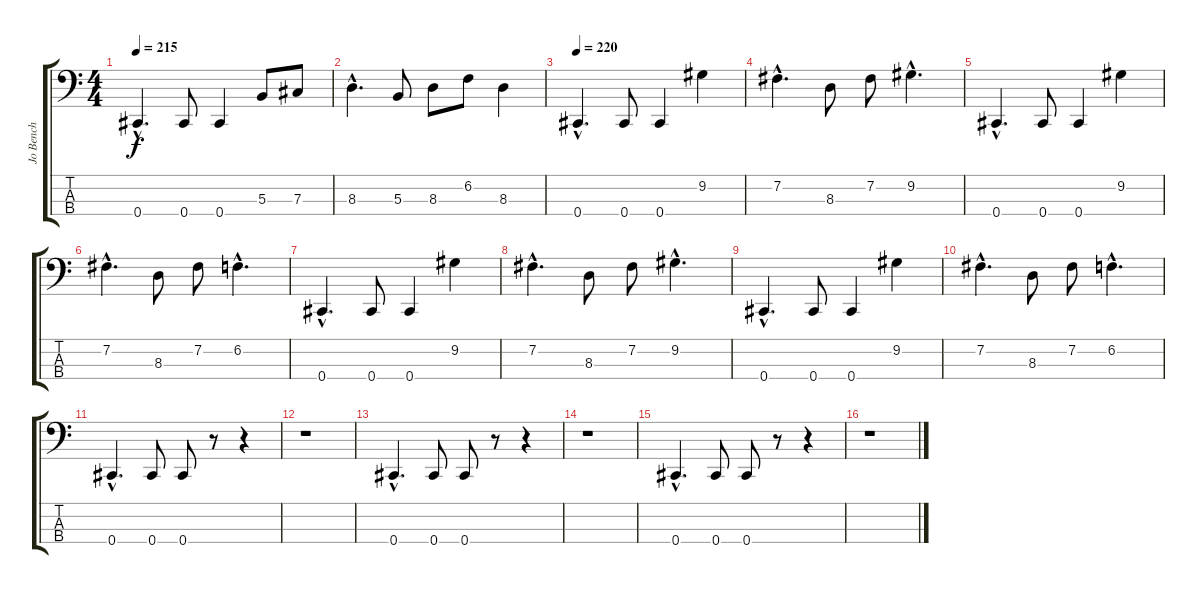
\track ("Jo Bench" "Jo Bench") {instrument electricbassfinger}
\staff {score tabs}
\tuning (E2 B1 Gb1 Db1) {hide}
\ts (4 4)
\tempo 215
\clef f4
\ks c
0.4{hac}.4{d dy f} 0.4.8 0.4.4 5.3.8 7.3.8 |
8.3{hac}.4{d} 5.3.8 8.3.8 6.2.8 8.3.4 |
\tempo 220
0.4{hac}.4{d} 0.4.8 0.4.4 9.2.4 |
7.2{hac}.4{d} 8.3.8 7.2.8 9.2{hac}.4{d} |
0.4{hac}.4{d} 0.4.8 0.4.4 9.2.4 |
7.2{hac}.4{d} 8.3.8 7.2.8 6.2{hac}.4{d} |
0.4{hac}.4{d} 0.4.8 0.4.4 9.2.4 |
7.2{hac}.4{d} 8.3.8 7.2.8 9.2{hac}.4{d} |
0.4{hac}.4{d} 0.4.8 0.4.4 9.2.4 |
7.2{hac}.4{d} 8.3.8 7.2.8 6.2{hac}.4{d} |
0.4{hac}.4{d} 0.4.8 0.4.8 r.8 r.4 |
r.1 |
0.4{hac}.4{d} 0.4.8 0.4.8 r.8 r.4 |
r.1 |
0.4{hac}.4{d} 0.4.8 0.4.8 r.8 r.4 |
r.1
